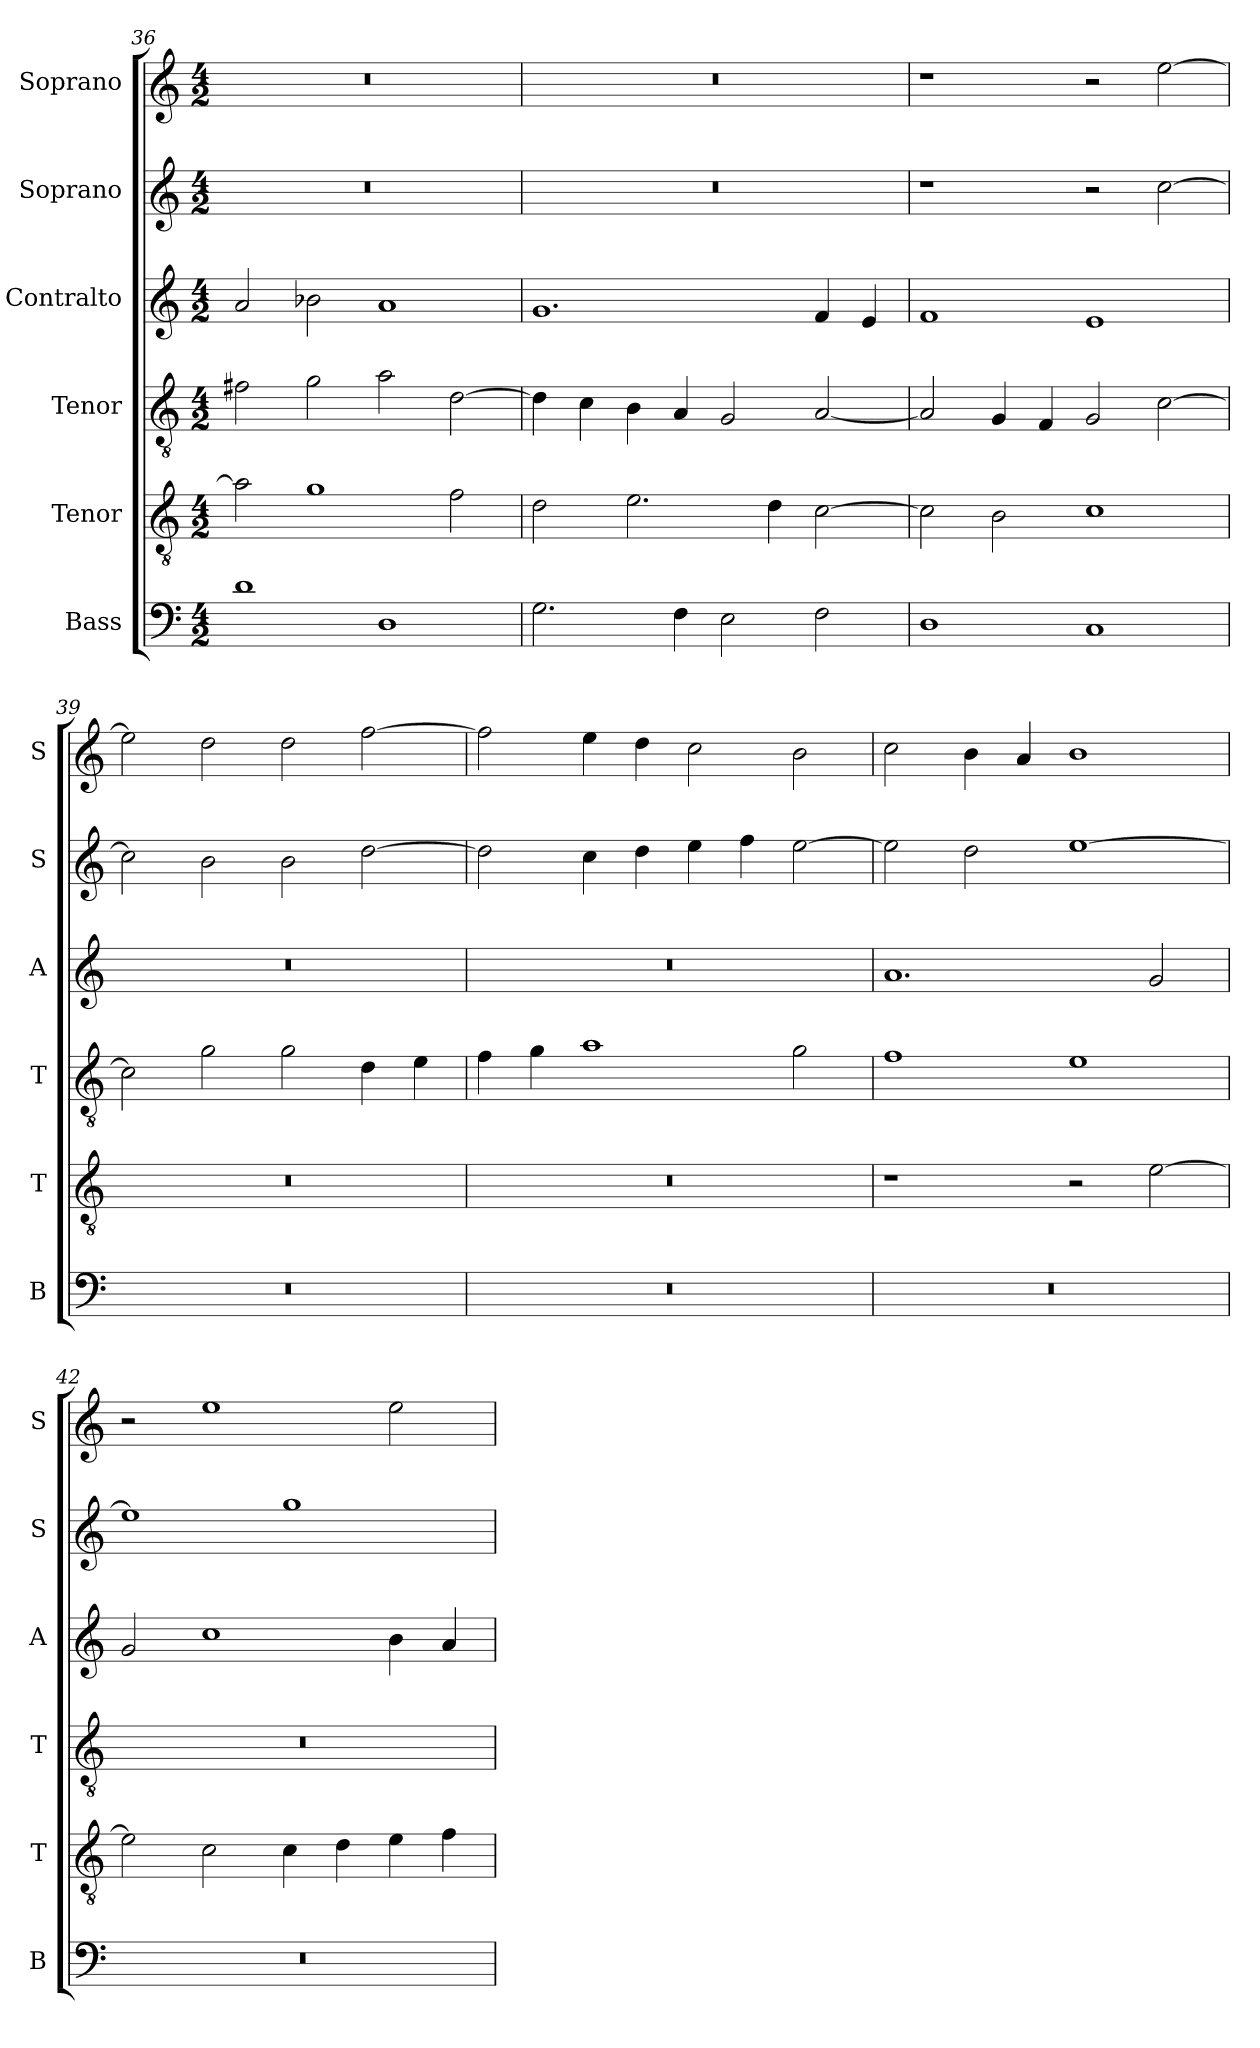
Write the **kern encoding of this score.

**kern	**kern	**kern	**kern	**kern	**kern
*part6	*part5	*part4	*part3	*part2	*part1
*staff6	*staff5	*staff4	*staff3	*staff2	*staff1
*I"Bass	*I"Tenor	*I"Tenor	*I"Contralto	*I"Soprano	*I"Soprano
*I'B	*I'T	*I'T	*I'A	*I'S	*I'S
*clefF4	*clefGv2	*clefGv2	*clefG2	*clefG2	*clefG2
*k[]	*k[]	*k[]	*k[]	*k[]	*k[]
*G:mix	*G:mix	*G:mix	*G:mix	*G:mix	*G:mix
*M4/2	*M4/2	*M4/2	*M4/2	*M4/2	*M4/2
=36	=36	=36	=36	=36	=36
1d	2a]	2f#X	2a	0r	0r
.	1g	2g	2b-X	.	.
1D	.	2a	1a	.	.
.	2f	[2d	.	.	.
=37	=37	=37	=37	=37	=37
2.G	2d	4d]	1.g	0r	0r
.	.	4c	.	.	.
.	2.e	4B	.	.	.
4F	.	4A	.	.	.
2E	.	2G	.	.	.
.	4d	.	.	.	.
2F	[2c	[2A	4f	.	.
.	.	.	4e	.	.
=38	=38	=38	=38	=38	=38
1D	2c]	2A]	1f	1r	1r
.	2B	4G	.	.	.
.	.	4F	.	.	.
1C	1c	2G	1e	2r	2r
.	.	[2c	.	[2cc	[2ee
=39	=39	=39	=39	=39	=39
0r	0r	2c]	0r	2cc]	2ee]
.	.	2g	.	2b	2dd
.	.	2g	.	2b	2dd
.	.	4d	.	[2dd	[2ff
.	.	4e	.	.	.
=40	=40	=40	=40	=40	=40
0r	0r	4f	0r	2dd]	2ff]
.	.	4g	.	.	.
.	.	1a	.	4cc	4ee
.	.	.	.	4dd	4dd
.	.	.	.	4ee	2cc
.	.	.	.	4ff	.
.	.	2g	.	[2ee	2b
=41	=41	=41	=41	=41	=41
0r	1r	1f	1.a	2ee]	2cc
.	.	.	.	2dd	4b
.	.	.	.	.	4a
.	2r	1e	.	[1ee	1b
.	[2e	.	2g	.	.
=42	=42	=42	=42	=42	=42
0r	2e]	0r	2g	1ee]	2r
.	2c	.	1cc	.	1ee
.	4c	.	.	1gg	.
.	4d	.	.	.	.
.	4e	.	4b	.	2ee
.	4f	.	4a	.	.
=	=	=	=	=	=
*-	*-	*-	*-	*-	*-
